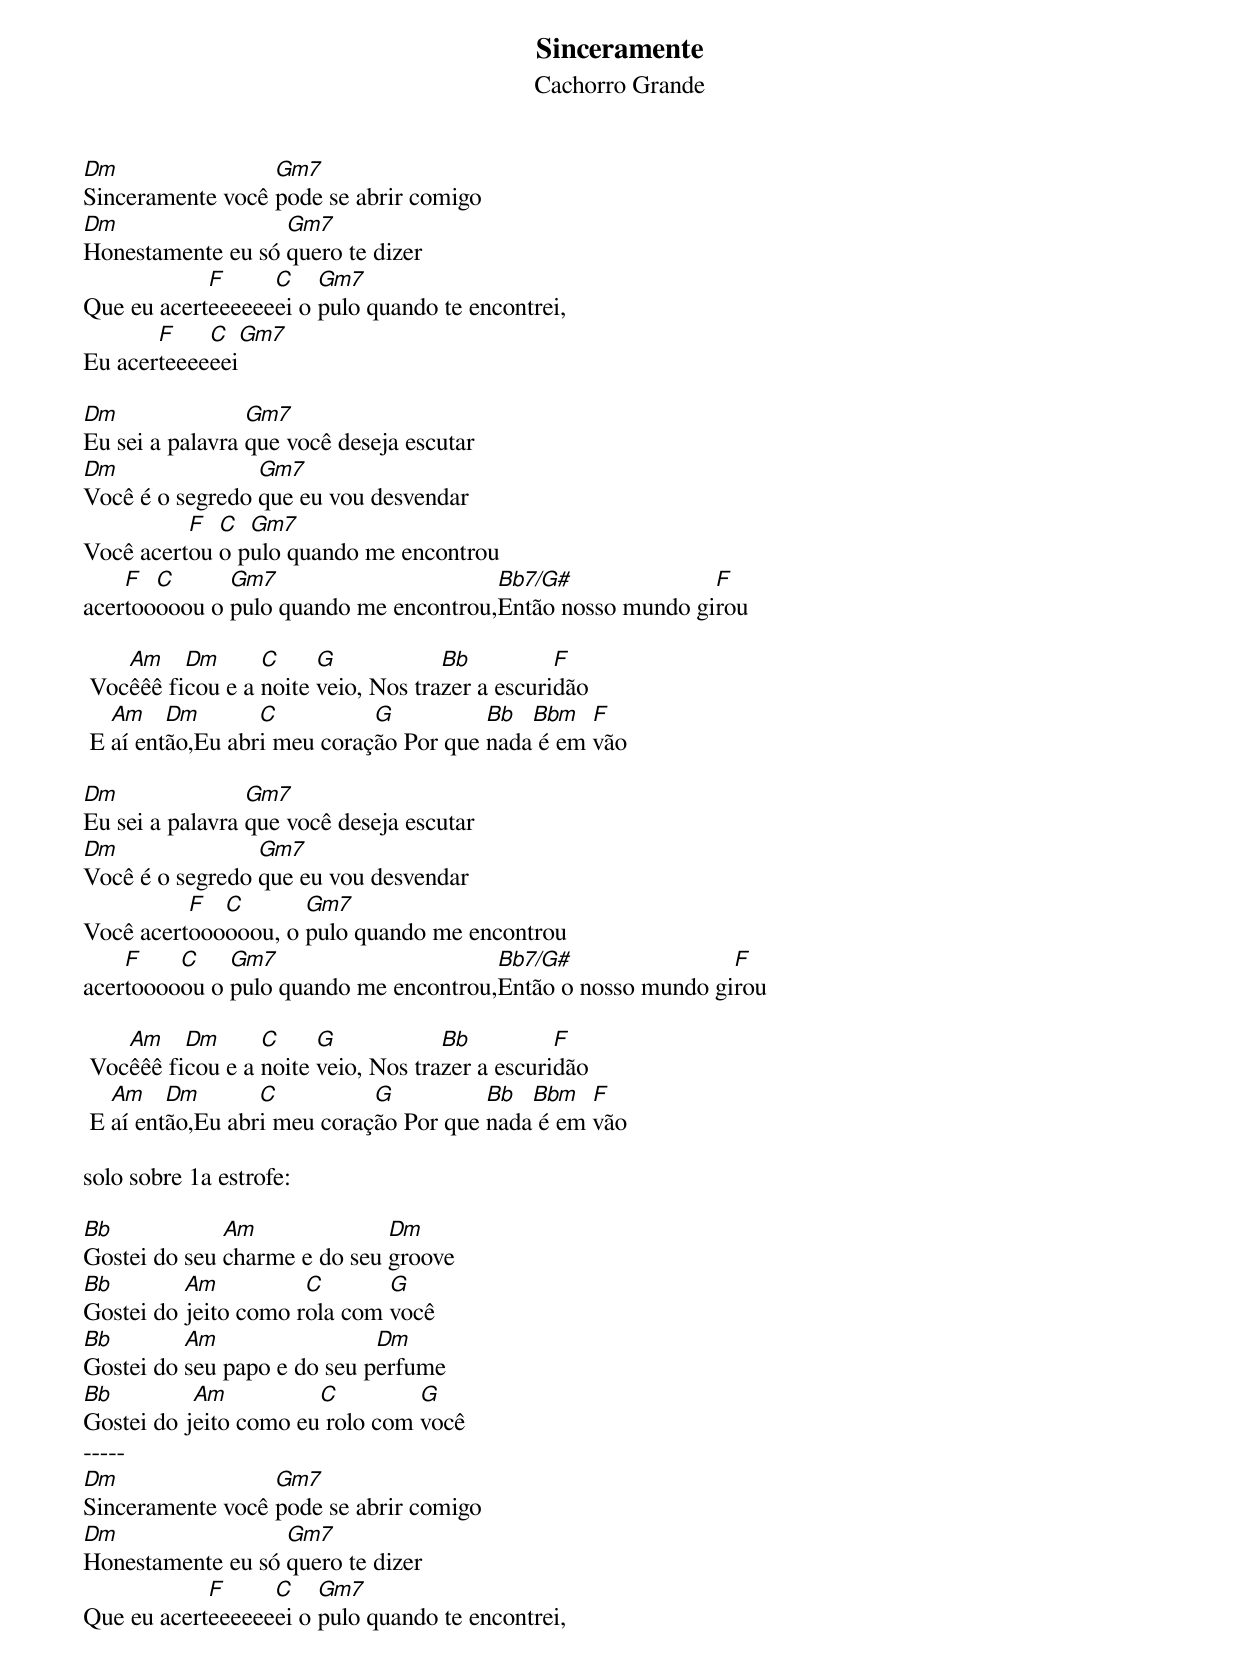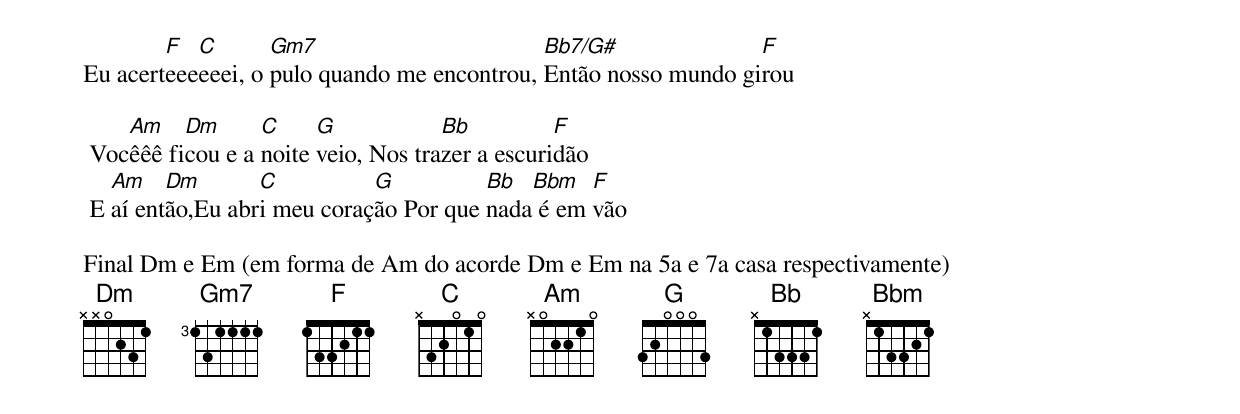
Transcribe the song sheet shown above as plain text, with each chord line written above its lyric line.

Sinceramente
Cachorro Grande

Dm                Gm7
Sinceramente você pode se abrir comigo
Dm                 Gm7
Honestamente eu só quero te dizer
            F     C    Gm7
Que eu acerteeeeeeei o pulo quando te encontrei,
       F    C  Gm7
Eu acerteeeeeei

Dm               Gm7
Eu sei a palavra que você deseja escutar
Dm               Gm7
Você é o segredo que eu vou desvendar
          F  C  Gm7
Você acertou o pulo quando me encontrou
    F  C      Gm7                      Bb7/G#              F
acertooooou o pulo quando me encontrou,Então nosso mundo girou

    Am    Dm      C     G            Bb          F
 Vocêêê ficou e a noite veio, Nos trazer a escuridão
   Am    Dm       C          G          Bb  Bbm   F
 E aí então,Eu abri meu coração Por que nada é em vão

Dm               Gm7
Eu sei a palavra que você deseja escutar
Dm               Gm7
Você é o segredo que eu vou desvendar
          F  C       Gm7
Você acertoooooou, o pulo quando me encontrou
    F    C    Gm7                      Bb7/G#                F
acertooooou o pulo quando me encontrou,Então o nosso mundo girou

    Am    Dm      C     G            Bb          F
 Vocêêê ficou e a noite veio, Nos trazer a escuridão
   Am    Dm       C          G          Bb  Bbm   F
 E aí então,Eu abri meu coração Por que nada é em vão

solo sobre 1a estrofe:

Bb            Am              Dm
Gostei do seu charme e do seu groove
Bb        Am          C       G
Gostei do jeito como rola com você
Bb        Am                 Dm
Gostei do seu papo e do seu perfume
Bb         Am          C         G
Gostei do jeito como eu rolo com você
-----
Dm                Gm7
Sinceramente você pode se abrir comigo
Dm                 Gm7
Honestamente eu só quero te dizer
            F     C    Gm7
Que eu acerteeeeeeei o pulo quando te encontrei,
        F  C       Gm7                       Bb7/G#              F
Eu acerteeeeeei, o pulo quando me encontrou, Então nosso mundo girou

    Am    Dm      C     G            Bb          F
 Vocêêê ficou e a noite veio, Nos trazer a escuridão
   Am    Dm       C          G          Bb  Bbm   F
 E aí então,Eu abri meu coração Por que nada é em vão

Final Dm e Em (em forma de Am do acorde Dm e Em na 5a e 7a casa respectivamente)
